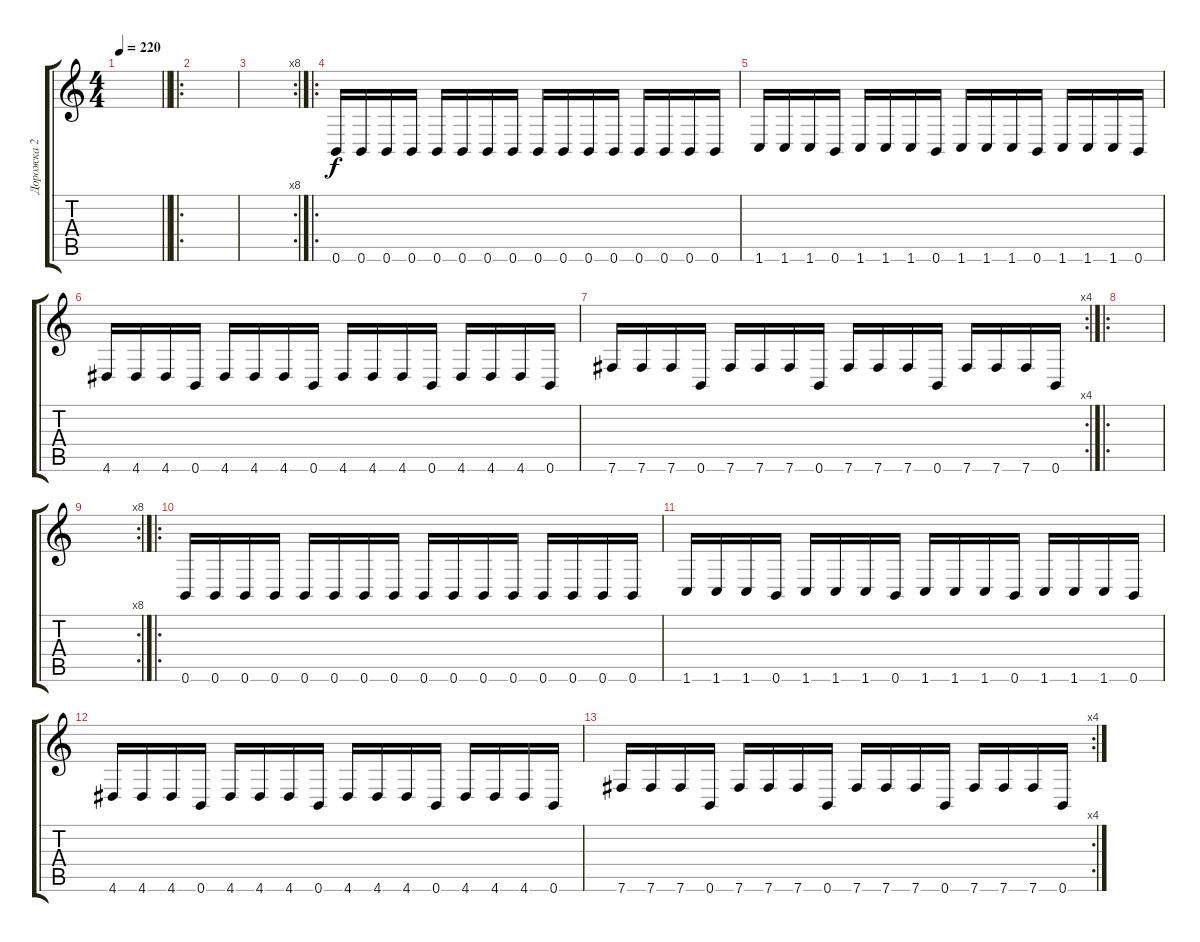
\track ("Дорожка 2" "Дорожка 2") {instrument overdrivenguitar}
\staff {score tabs}
\tuning (B3 Gb3 D3 A2 E2 B1) {hide}
\ts (4 4)
\tempo 220
\clef g2
\barLineRight lightlight
\ks c
|
\ro
|
\rc 8
|
\ro
0.6.16 0.6.16 0.6.16 0.6.16 0.6.16 0.6.16 0.6.16 0.6.16 0.6.16 0.6.16 0.6.16 0.6.16 0.6.16 0.6.16 0.6.16 0.6.16 |
1.6.16 1.6.16 1.6.16 0.6.16 1.6.16 1.6.16 1.6.16 0.6.16 1.6.16 1.6.16 1.6.16 0.6.16 1.6.16 1.6.16 1.6.16 0.6.16 |
4.6.16 4.6.16 4.6.16 0.6.16 4.6.16 4.6.16 4.6.16 0.6.16 4.6.16 4.6.16 4.6.16 0.6.16 4.6.16 4.6.16 4.6.16 0.6.16 |
\rc 4
7.6.16 7.6.16 7.6.16 0.6.16 7.6.16 7.6.16 7.6.16 0.6.16 7.6.16 7.6.16 7.6.16 0.6.16 7.6.16 7.6.16 7.6.16 0.6.16 |
\ro
|
\rc 8
|
\ro
0.6.16 0.6.16 0.6.16 0.6.16 0.6.16 0.6.16 0.6.16 0.6.16 0.6.16 0.6.16 0.6.16 0.6.16 0.6.16 0.6.16 0.6.16 0.6.16 |
1.6.16 1.6.16 1.6.16 0.6.16 1.6.16 1.6.16 1.6.16 0.6.16 1.6.16 1.6.16 1.6.16 0.6.16 1.6.16 1.6.16 1.6.16 0.6.16 |
4.6.16 4.6.16 4.6.16 0.6.16 4.6.16 4.6.16 4.6.16 0.6.16 4.6.16 4.6.16 4.6.16 0.6.16 4.6.16 4.6.16 4.6.16 0.6.16 |
\rc 4
7.6.16 7.6.16 7.6.16 0.6.16 7.6.16 7.6.16 7.6.16 0.6.16 7.6.16 7.6.16 7.6.16 0.6.16 7.6.16 7.6.16 7.6.16 0.6.16
